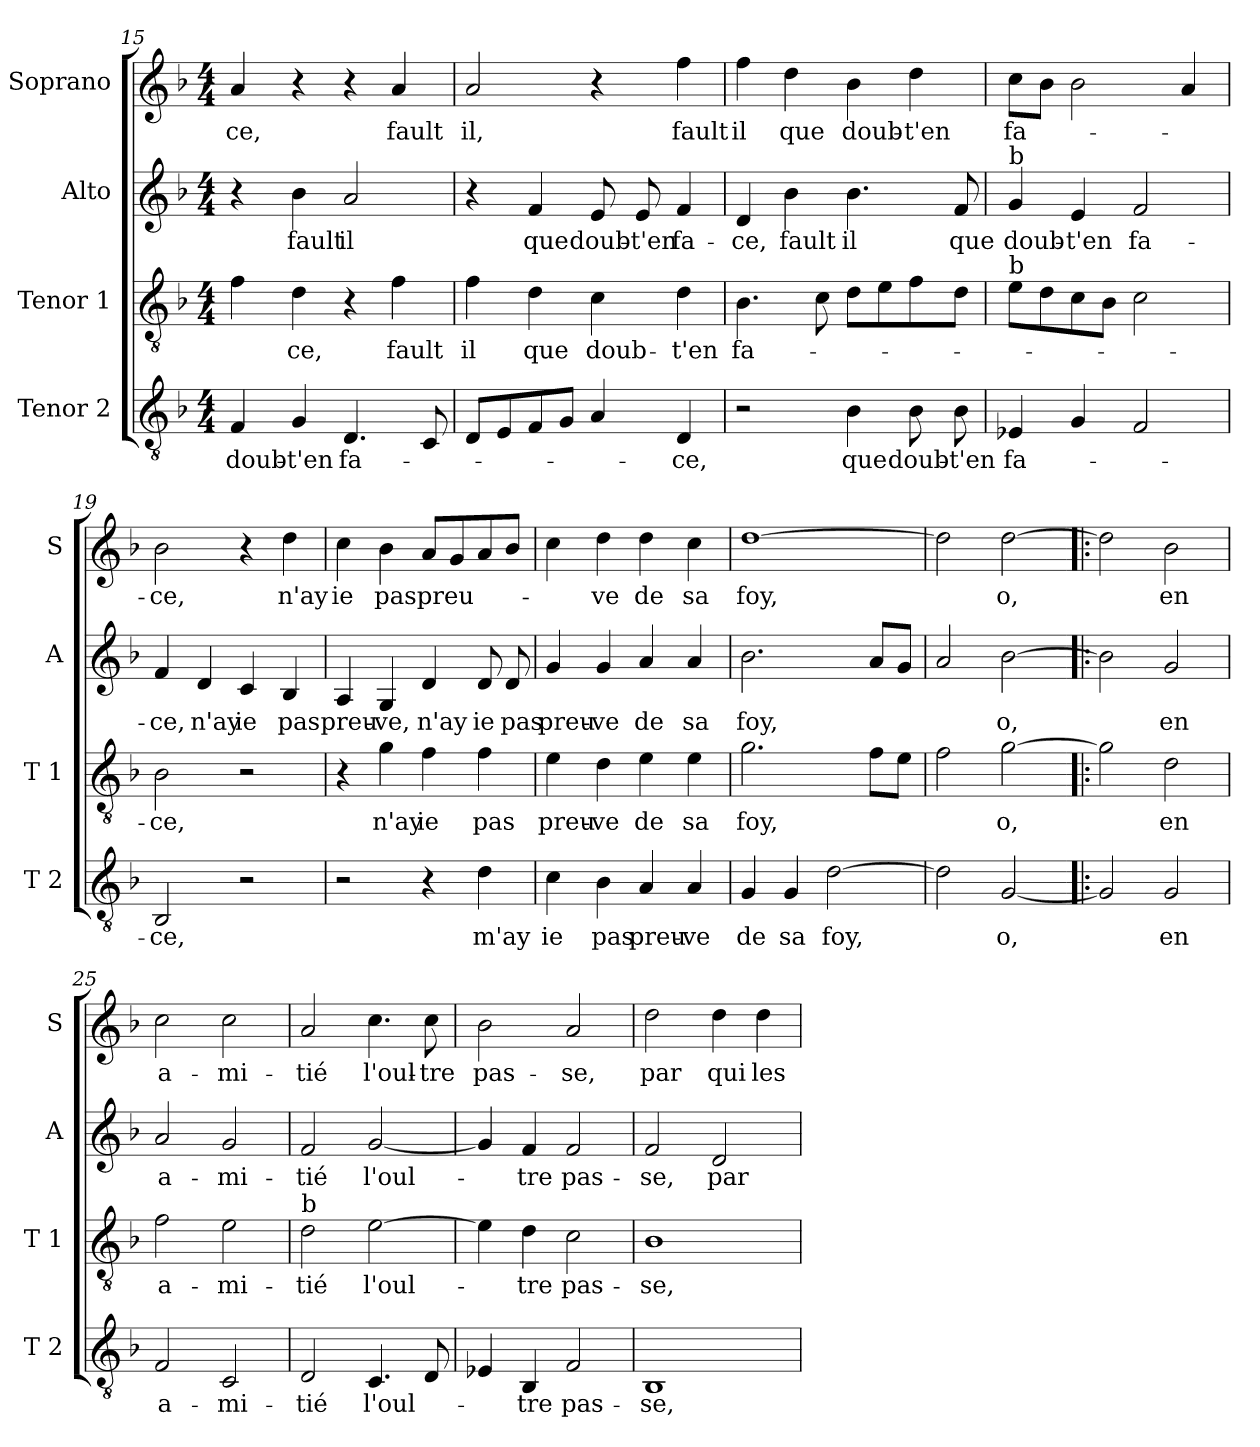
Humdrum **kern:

**kern	**text	**kern	**text	**kern	**text	**kern	**text
*part4	*part4	*part3	*part3	*part2	*part2	*part1	*part1
*staff4	*staff4	*staff3	*staff3	*staff2	*staff2	*staff1	*staff1
*I"Tenor 2	*	*I"Tenor 1	*	*I"Alto	*	*I"Soprano	*
*I'T 2	*	*I'T 1	*	*I'A	*	*I'S	*
*clefGv2	*	*clefGv2	*	*clefG2	*	*clefG2	*
*k[b-]	*	*k[b-]	*	*k[b-]	*	*k[b-]	*
*F:	*	*F:	*	*F:	*	*F:	*
*M4/4	*	*M4/4	*	*M4/4	*	*M4/4	*
=15	=15	=15	=15	=15	=15	=15	=15
!	!LO:LY:b	!	!	!	!	!	!LO:LY:b
4F/	doub-	4f\	.	4r	.	4a/	-ce,
!	!LO:LY:b	!	!LO:LY:b	!	!LO:LY:b	!	!
4G/	-t'en	4d\	-ce,	4b-\	fault	4r	.
!	!LO:LY:b	!	!	!	!LO:LY:b	!	!
4.D/	fa-	4r	.	2a/	il	4r	.
!	!	!	!LO:LY:b	!	!	!	!LO:LY:b
.	.	4f\	fault	.	.	4a/	fault
8C/	.	.	.	.	.	.	.
!!LO:LB:g=z
=16	=16	=16	=16	=16	=16	=16	=16
!	!	!	!LO:LY:b	!	!	!	!LO:LY:b
8D/L	.	4f\	il	4r	.	2a/	il,
8E/	.	.	.	.	.	.	.
!	!	!	!LO:LY:b	!	!LO:LY:b	!	!
8F/	.	4d\	que	4f/	que	.	.
8G/J	.	.	.	.	.	.	.
!	!	!	!LO:LY:b	!	!LO:LY:b	!	!
4A/	.	4c\	doub-	8e/	doub-	4r	.
!	!	!	!	!	!LO:LY:b	!	!
.	.	.	.	8e/	-t'en	.	.
!	!LO:LY:b	!	!LO:LY:b	!	!LO:LY:b	!	!LO:LY:b
4D/	-ce,	4d\	-t'en	4f/	fa-	4ff\	fault
=17	=17	=17	=17	=17	=17	=17	=17
!	!	!	!LO:LY:b	!	!LO:LY:b	!	!LO:LY:b
2r	.	4.B-\	fa-	4d/	-ce,	4ff\	il
!	!	!	!	!	!LO:LY:b	!	!LO:LY:b
.	.	.	.	4b-\	fault	4dd\	que
.	.	8c\	.	.	.	.	.
!	!LO:LY:b	!	!	!	!LO:LY:b	!	!LO:LY:b
4B-\	que	8d\L	.	4.b-\	il	4b-\	doub-
.	.	8e\	.	.	.	.	.
!	!LO:LY:b	!	!	!	!	!	!LO:LY:b
8B-\	doub-	8f\	.	.	.	4dd\	-t'en
!	!LO:LY:b	!	!	!	!LO:LY:b	!	!
8B-\	-t'en	8d\J	.	8f/	que	.	.
=18	=18	=18	=18	=18	=18	=18	=18
!	!	!	!	!LO:TX:a:t=b	!	!	!
!	!	!LO:TX:a:t=b	!	!	!	!	!
!	!LO:LY:b	!	!	!	!LO:LY:b	!	!LO:LY:b
4E-X/	fa-	8e\L	.	4g/	doub-	8cc\L	fa-
.	.	8d\	.	.	.	8b-\J	.
!	!	!	!	!	!LO:LY:b	!	!
4G/	.	8c\	.	4e/	-t'en	2b-\	.
.	.	8B-\J	.	.	.	.	.
!	!	!	!	!	!LO:LY:b	!	!
2F/	.	2c\	.	2f/	fa-	.	.
.	.	.	.	.	.	4a/	.
=19	=19	=19	=19	=19	=19	=19	=19
!	!LO:LY:b	!	!LO:LY:b	!	!LO:LY:b	!	!LO:LY:b
2BB-/	-ce,	2B-\	-ce,	4f/	-ce,	2b-\	-ce,
!	!	!	!	!	!LO:LY:b	!	!
.	.	.	.	4d/	n'ay	.	.
!	!	!	!	!	!LO:LY:b	!	!
2r	.	2r	.	4c/	ie	4r	.
!	!	!	!	!	!LO:LY:b	!	!LO:LY:b
.	.	.	.	4B-/	pas	4dd\	n'ay
=20	=20	=20	=20	=20	=20	=20	=20
!	!	!	!	!	!LO:LY:b	!	!LO:LY:b
2r	.	4r	.	4A/	preu-	4cc\	ie
!	!	!	!LO:LY:b	!	!LO:LY:b	!	!LO:LY:b
.	.	4g\	n'ay	4G/	-ve,	4b-\	pas
!	!	!	!LO:LY:b	!	!LO:LY:b	!	!LO:LY:b
4r	.	4f\	ie	4d/	n'ay	8a/L	preu-
.	.	.	.	.	.	8g/	.
!	!LO:LY:b	!	!LO:LY:b	!	!LO:LY:b	!	!
4d\	m'ay	4f\	pas	8d/	ie	8a/	.
!	!	!	!	!	!LO:LY:b	!	!
.	.	.	.	8d/	pas	8b-/J	.
!!LO:LB:g=z
=21	=21	=21	=21	=21	=21	=21	=21
!	!LO:LY:b	!	!LO:LY:b	!	!LO:LY:b	!	!
4c\	ie	4e\	preu-	4g/	preu-	4cc\	.
!	!LO:LY:b	!	!LO:LY:b	!	!LO:LY:b	!	!LO:LY:b
4B-\	pas	4d\	-ve	4g/	-ve	4dd\	-ve
!	!LO:LY:b	!	!LO:LY:b	!	!LO:LY:b	!	!LO:LY:b
4A/	preu-	4e\	de	4a/	de	4dd\	de
!	!LO:LY:b	!	!LO:LY:b	!	!LO:LY:b	!	!LO:LY:b
4A/	-ve	4e\	sa	4a/	sa	4cc\	sa
=22	=22	=22	=22	=22	=22	=22	=22
!	!LO:LY:b	!	!LO:LY:b	!	!LO:LY:b	!	!LO:LY:b
4G/	de	2.g\	foy,	2.b-\	foy,	[1dd	foy,
!	!LO:LY:b	!	!	!	!	!	!
4G/	sa	.	.	.	.	.	.
!	!LO:LY:b	!	!	!	!	!	!
[2d\	foy,	.	.	.	.	.	.
.	.	8f\L	.	8a/L	.	.	.
.	.	8e\J	.	8g/J	.	.	.
=23	=23	=23	=23	=23	=23	=23	=23
2d\]	.	2f\	.	2a/	.	2dd\]	.
!	!LO:LY:b	!	!LO:LY:b	!	!LO:LY:b	!	!LO:LY:b
[2G/	o,	[2g\	o,	[2b-\	o,	[2dd\	o,
=24!|:	=24!|:	=24!|:	=24!|:	=24!|:	=24!|:	=24!|:	=24!|:
2G/]	.	2g\]	.	2b-\]	.	2dd\]	.
!	!LO:LY:b	!	!LO:LY:b	!	!LO:LY:b	!	!LO:LY:b
2G/	en	2d\	en	2g/	en	2b-\	en
=25	=25	=25	=25	=25	=25	=25	=25
!	!LO:LY:b	!	!LO:LY:b	!	!LO:LY:b	!	!LO:LY:b
2F/	a-	2f\	a-	2a/	a-	2cc\	a-
!	!LO:LY:b	!	!LO:LY:b	!	!LO:LY:b	!	!LO:LY:b
2C/	-mi-	2e\	-mi-	2g/	-mi-	2cc\	-mi-
!!LO:PB:g=z
=26	=26	=26	=26	=26	=26	=26	=26
!	!	!LO:TX:a:t=b	!	!	!	!	!
!	!LO:LY:b	!	!LO:LY:b	!	!LO:LY:b	!	!LO:LY:b
2D/	-tié	2d\	-tié	2f/	-tié	2a/	-tié
!	!LO:LY:b	!	!LO:LY:b	!	!LO:LY:b	!	!LO:LY:b
4.C/	l'oul-	[2e\	l'oul-	[2g/	l'oul-	4.cc\	l'oul-
!	!	!	!	!	!	!	!LO:LY:b
8D/	.	.	.	.	.	8cc\	-tre
=27	=27	=27	=27	=27	=27	=27	=27
!	!	!	!	!	!	!	!LO:LY:b
4E-X/	.	4e\]	.	4g/]	.	2b-\	pas-
!	!LO:LY:b	!	!LO:LY:b	!	!LO:LY:b	!	!
4BB-/	-tre	4d\	-tre	4f/	-tre	.	.
!	!LO:LY:b	!	!LO:LY:b	!	!LO:LY:b	!	!LO:LY:b
2F/	pas-	2c\	pas-	2f/	pas-	2a/	-se,
=28	=28	=28	=28	=28	=28	=28	=28
!	!LO:LY:b	!	!LO:LY:b	!	!LO:LY:b	!	!LO:LY:b
1BB-	-se,	1B-	-se,	2f/	-se,	2dd\	par
!	!	!	!	!	!LO:LY:b	!	!LO:LY:b
.	.	.	.	2d/	par	4dd\	qui
!	!	!	!	!	!	!	!LO:LY:b
.	.	.	.	.	.	4dd\	les
=	=	=	=	=	=	=	=
*-	*-	*-	*-	*-	*-	*-	*-
